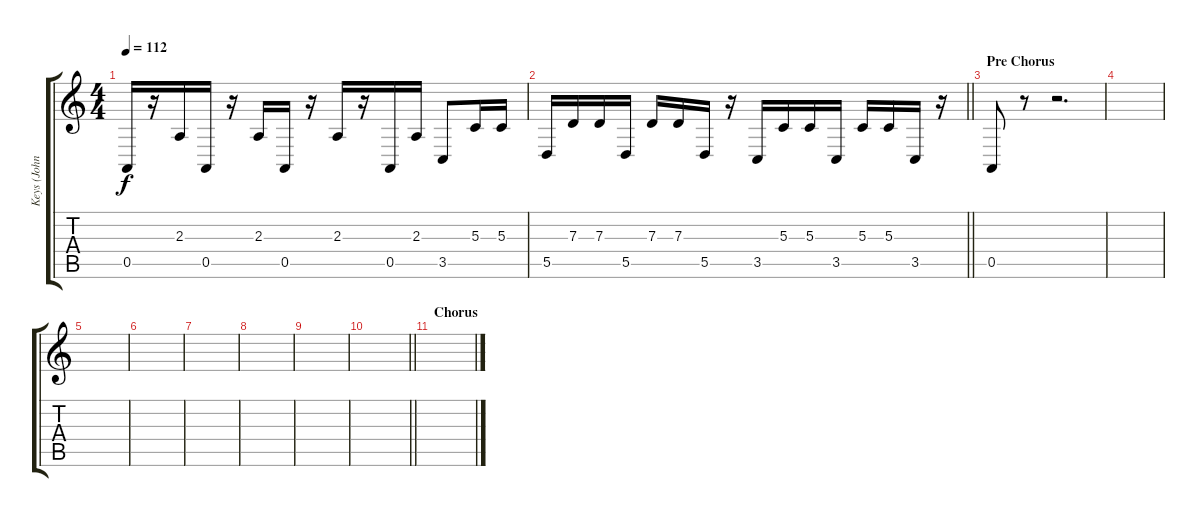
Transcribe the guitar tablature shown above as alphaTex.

\track ("Keys (John Paul Jones)" "Keys (John") {instrument electricpiano2}
\staff {score tabs}
\tuning (E4 B3 G3 D3 A2 E2) {hide}
\ts (4 4)
\tempo 112
\clef g2
\ks c
0.5.16{dy f} r.16 2.3.16 0.5.16 r.16 2.3.16 0.5.16 r.16 2.3.16 r.16 0.5.16 2.3.16 3.5.8 5.3.16 5.3.16 |
\barLineRight lightlight
5.5.16 7.3.16 7.3.16 5.5.16 7.3.16 7.3.16 5.5.16 r.16 3.5.16 5.3.16 5.3.16 3.5.16 5.3.16 5.3.16 3.5.16 r.16 |
\section ("" "Pre Chorus")
0.5.8 r.8 r.2{d} |
|
|
|
|
|
|
\barLineRight lightlight
|
\section ("" "Chorus")
